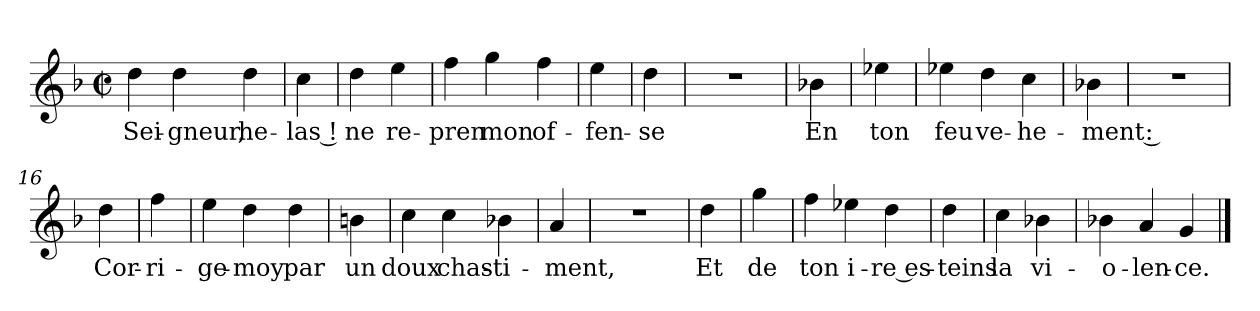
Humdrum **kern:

**kern	**text
*part1	*part1
*staff1	*staff1
*clefG2	*
*k[b-]	*
*F:	*
*M2/2	*
*met(c|)	*
=1	=1
4dd	Sei-
4dd	-gneur,
4dd	he-
=3	=3
4cc	-las !
=4	=4
4dd	ne
4ee	re-
=5	=5
4ff	-pren
4gg	mon
4ff	of-
=7	=7
4ee	-fen-
=8	=8
4dd	-se
=9	=9
1r	.
=10	=10
4b-X	En
=11	=11
4ee-X	ton
=12	=12
4ee-X	feu
4dd	ve-
4cc	-he-
=14	=14
4b-X	-ment :
=15	=15
1r	.
=16	=16
4dd	Cor-
=17	=17
4ff	-ri-
=18	=18
4ee	-ge -
4dd	moy
4dd	par
=20	=20
4b	un
=21	=21
4cc	doux
4cc	chas-
4b-X	-ti-
=23	=23
4a	-ment,
=24	=24
1r	.
=25	=25
4dd	Et
=26	=26
4gg	de
=27	=27
4ff	ton
4ee-X	i-
4dd	-re es-
=29	=29
4dd	-teins
=30	=30
4cc	la
4b-X	vi-
=31	=31
4b-X	-o-
4a	-len-
4g	-ce.
==	==
*-	*-
